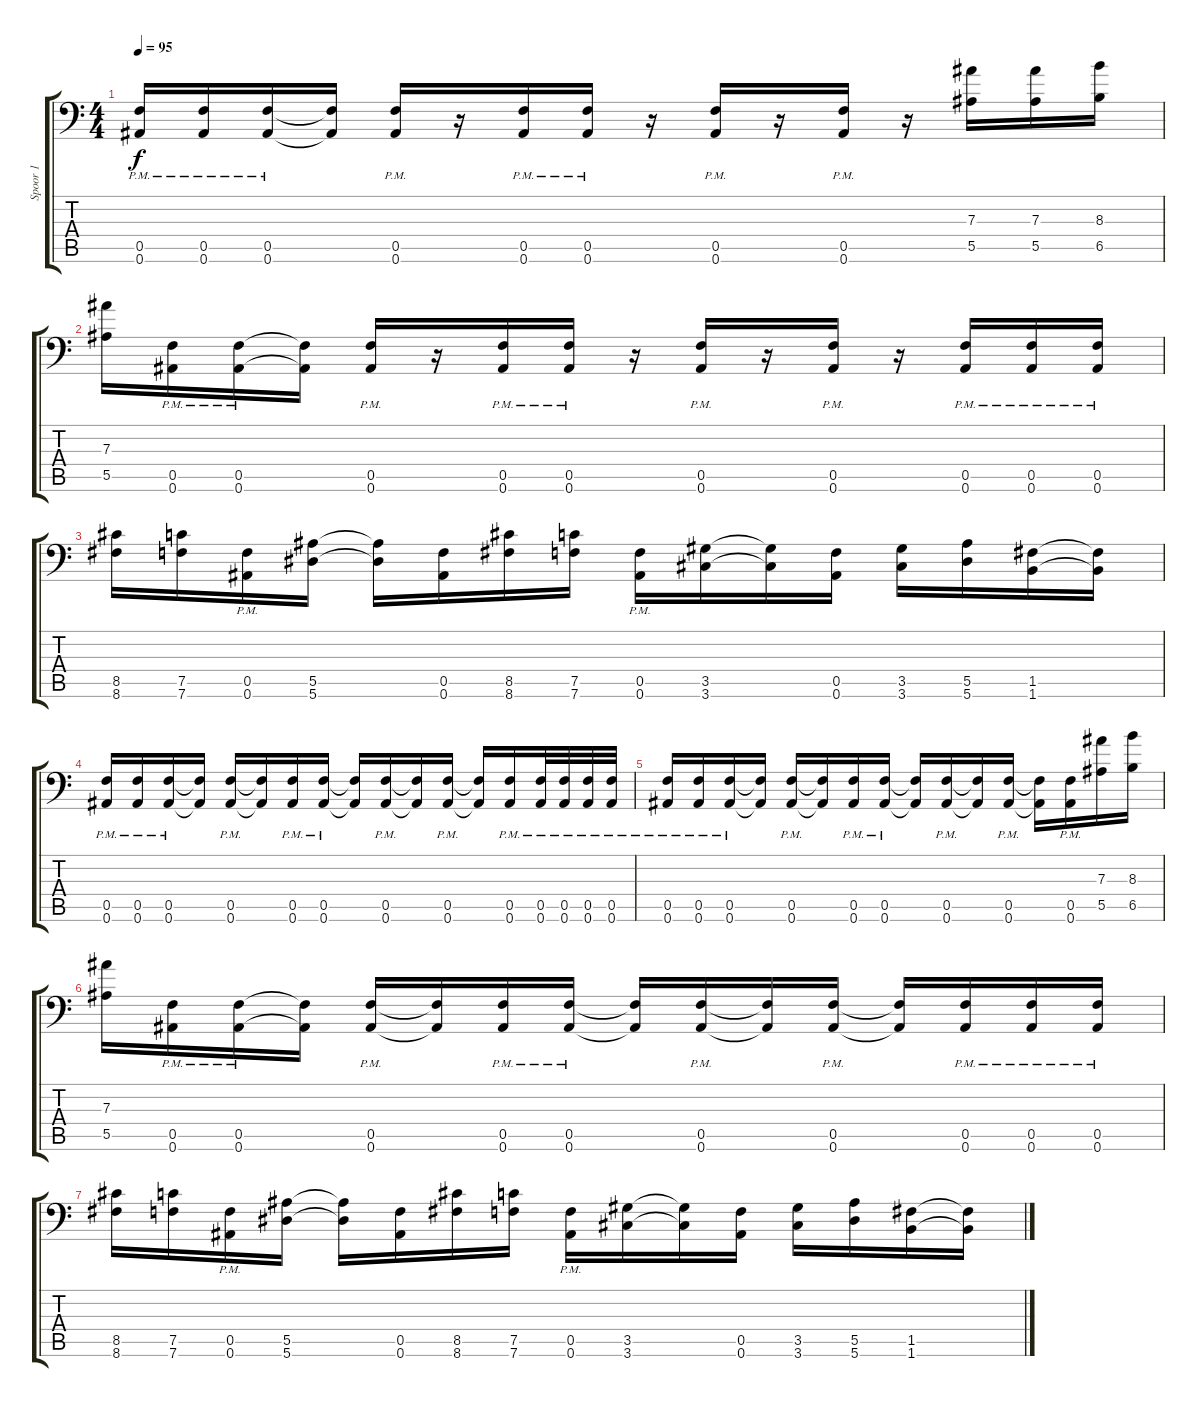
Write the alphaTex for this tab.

\track ("Spoor 1" "Spoor 1") {instrument distortionguitar}
\staff {score tabs}
\tuning (C4 G3 Eb3 Bb2 F2 Bb1) {hide}
\ts (4 4)
\tempo 95
\clef f4
\ks c
(0.5{pm} 0.6{pm}).16{dy f} (0.5{pm} 0.6{pm}).16 (0.5{pm} 0.6{pm}).16 (0.5{t} 0.6{t}).16 (0.5{pm} 0.6{pm}).16 r.16 (0.5{pm} 0.6{pm}).16 (0.5{pm} 0.6{pm}).16 r.16 (0.5{pm} 0.6{pm}).16 r.16 (0.5{pm} 0.6{pm}).16 r.16 (7.3 5.5).16 (7.3 5.5).16 (8.3 6.5).16 |
(7.3 5.5).16 (0.5{pm} 0.6{pm}).16 (0.5{pm} 0.6{pm}).16 (0.5{t} 0.6{t}).16 (0.5{pm} 0.6{pm}).16 r.16 (0.5{pm} 0.6{pm}).16 (0.5{pm} 0.6{pm}).16 r.16 (0.5{pm} 0.6{pm}).16 r.16 (0.5{pm} 0.6{pm}).16 r.16 (0.5{pm} 0.6{pm}).16 (0.5{pm} 0.6{pm}).16 (0.5{pm} 0.6{pm}).16 |
(8.5 8.6).16 (7.5 7.6).16 (0.5{pm} 0.6{pm}).16 (5.5 5.6).16 (5.5{t} 5.6{t}).16 (0.5 0.6).16 (8.5 8.6).16 (7.5 7.6).16 (0.5{pm} 0.6{pm}).16 (3.5 3.6).16 (3.5{t} 3.6{t}).16 (0.5 0.6).16 (3.5 3.6).16 (5.5 5.6).16 (1.5 1.6).16 (1.5{t} 1.6{t}).16 |
(0.5{pm} 0.6{pm}).16 (0.5{pm} 0.6{pm}).16 (0.5{pm} 0.6{pm}).16 (0.5{t} 0.6{t}).16 (0.5{pm} 0.6{pm}).16 (0.5{t} 0.6{t}).16 (0.5{pm} 0.6{pm}).16 (0.5{pm} 0.6{pm}).16 (0.5{t} 0.6{t}).16 (0.5{pm} 0.6{pm}).16 (0.5{t} 0.6{t}).16 (0.5{pm} 0.6{pm}).16 (0.5{t} 0.6{t}).16 (0.5{pm} 0.6{pm}).16 (0.5{pm} 0.6{pm}).32 (0.5{pm} 0.6{pm}).32 (0.5{pm} 0.6{pm}).32 (0.5{pm} 0.6{pm}).32 |
(0.5{pm} 0.6{pm}).16 (0.5{pm} 0.6{pm}).16 (0.5{pm} 0.6{pm}).16 (0.5{t} 0.6{t}).16 (0.5{pm} 0.6{pm}).16 (0.5{t} 0.6{t}).16 (0.5{pm} 0.6{pm}).16 (0.5{pm} 0.6{pm}).16 (0.5{t} 0.6{t}).16 (0.5{pm} 0.6{pm}).16 (0.5{t} 0.6{t}).16 (0.5{pm} 0.6{pm}).16 (0.5{t} 0.6{t}).16 (0.5{pm} 0.6{pm}).16 (7.3 5.5).16 (8.3 6.5).16 |
(7.3 5.5).16 (0.5{pm} 0.6{pm}).16 (0.5{pm} 0.6{pm}).16 (0.5{t} 0.6{t}).16 (0.5{pm} 0.6{pm}).16 (0.5{t} 0.6{t}).16 (0.5{pm} 0.6{pm}).16 (0.5{pm} 0.6{pm}).16 (0.5{t} 0.6{t}).16 (0.5{pm} 0.6{pm}).16 (0.5{t} 0.6{t}).16 (0.5{pm} 0.6{pm}).16 (0.5{t} 0.6{t}).16 (0.5{pm} 0.6{pm}).16 (0.5{pm} 0.6{pm}).16 (0.5{pm} 0.6{pm}).16 |
(8.5 8.6).16 (7.5 7.6).16 (0.5{pm} 0.6{pm}).16 (5.5 5.6).16 (5.5{t} 5.6{t}).16 (0.5 0.6).16 (8.5 8.6).16 (7.5 7.6).16 (0.5{pm} 0.6{pm}).16 (3.5 3.6).16 (3.5{t} 3.6{t}).16 (0.5 0.6).16 (3.5 3.6).16 (5.5 5.6).16 (1.5 1.6).16 (1.5{t} 1.6{t}).16
